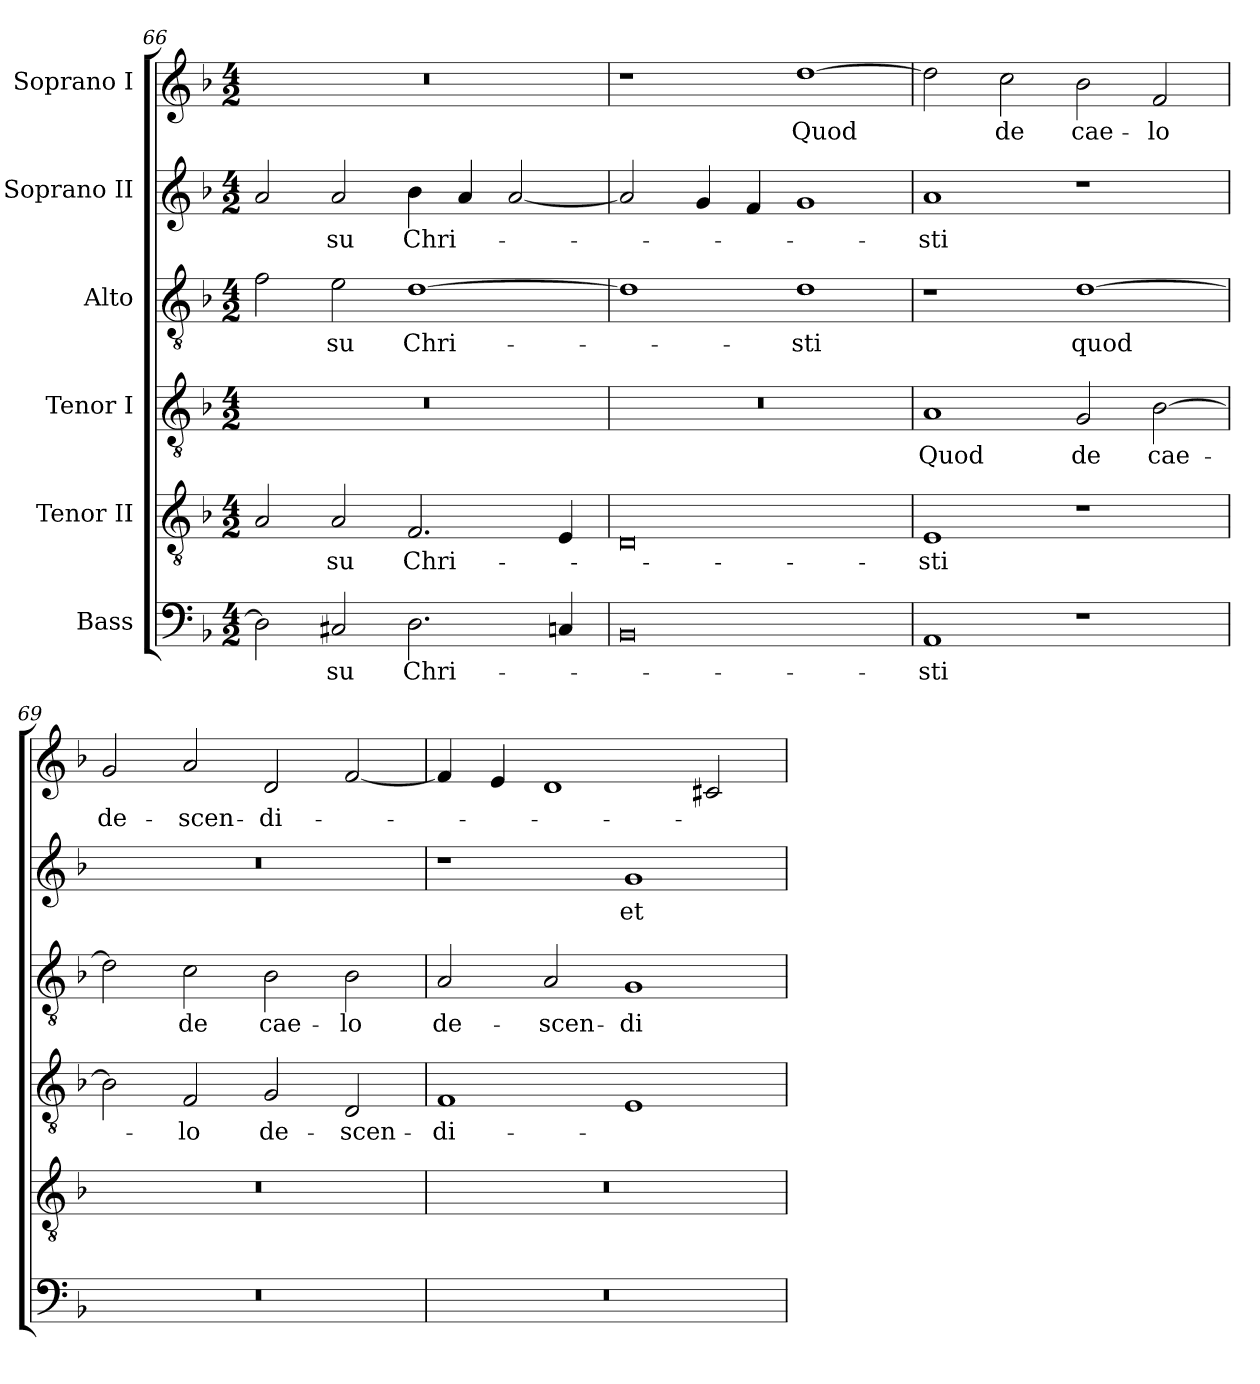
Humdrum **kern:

**kern	**text	**kern	**text	**kern	**text	**kern	**text	**kern	**text	**kern	**text
*part6	*part6	*part5	*part5	*part4	*part4	*part3	*part3	*part2	*part2	*part1	*part1
*staff6	*staff6	*staff5	*staff5	*staff4	*staff4	*staff3	*staff3	*staff2	*staff2	*staff1	*staff1
*I"Bass	*	*I"Tenor II	*	*I"Tenor I	*	*I"Alto	*	*I"Soprano II	*	*I"Soprano I	*
*clefF4	*	*clefGv2	*	*clefGv2	*	*clefGv2	*	*clefG2	*	*clefG2	*
*k[b-]	*	*k[b-]	*	*k[b-]	*	*k[b-]	*	*k[b-]	*	*k[b-]	*
*F:	*	*F:	*	*F:	*	*F:	*	*F:	*	*F:	*
*M4/2	*	*M4/2	*	*M4/2	*	*M4/2	*	*M4/2	*	*M4/2	*
=66	=66	=66	=66	=66	=66	=66	=66	=66	=66	=66	=66
!	!	!	!	!LO:N:vis=1	!	!	!	!	!	!LO:N:vis=1	!
2Di\]	.	2Ai/	.	0r	.	2fi\	.	2ai/	.	0r	.
!	!LO:LY:b:color=#000000	!	!	!	!	!	!	!	!	!	!
!	!	!	!LO:LY:b:color=#000000	!	!	!	!	!	!	!	!
!	!	!	!	!	!	!	!LO:LY:b:color=#000000	!	!	!	!
!	!	!	!	!	!	!	!	!	!LO:LY:b:color=#000000	!	!
2C#Xi/	-su	2Ai/	-su	.	.	2ei\	-su	2ai/	-su	.	.
!	!LO:LY:b:color=#000000	!	!	!	!	!	!	!	!	!	!
!	!	!	!LO:LY:b:color=#000000	!	!	!	!	!	!	!	!
!	!	!	!	!	!	!	!LO:LY:b:color=#000000	!	!	!	!
!	!	!	!	!	!	!	!	!	!LO:LY:b:color=#000000	!	!
2.Di\	Chri-	2.Fi/	Chri-	.	.	[>1di	Chri-	4b-i\	Chri-	.	.
.	.	.	.	.	.	.	.	4ai/	.	.	.
.	.	.	.	.	.	.	.	[<2ai/	.	.	.
4Cni/	.	4Ei/	.	.	.	.	.	.	.	.	.
!!LO:PB:g=z
=67	=67	=67	=67	=67	=67	=67	=67	=67	=67	=67	=67
!	!	!	!	!LO:N:vis=1	!	!	!	!	!	!	!
0BB-i	.	0Di	.	0r	.	1di]	.	2ai/]	.	1r	.
.	.	.	.	.	.	.	.	4gi/	.	.	.
.	.	.	.	.	.	.	.	4fi/	.	.	.
!	!	!	!	!	!	!	!LO:LY:b:color=#000000	!	!	!	!
!	!	!	!	!	!	!	!	!	!	!	!LO:LY:b:color=#000000
.	.	.	.	.	.	1di	-sti	1gi	.	[>1ddi	Quod
=68	=68	=68	=68	=68	=68	=68	=68	=68	=68	=68	=68
!	!LO:LY:b:color=#000000	!	!	!	!	!	!	!	!	!	!
!	!	!	!LO:LY:b:color=#000000	!	!	!	!	!	!	!	!
!	!	!	!	!	!LO:LY:b:color=#000000	!	!	!	!	!	!
!	!	!	!	!	!	!	!	!	!LO:LY:b:color=#000000	!	!
1AAi	-sti	1Ei	-sti	1Ai	Quod	1r	.	1ai	-sti	2ddi\]	.
!	!	!	!	!	!	!	!	!	!	!	!LO:LY:b:color=#000000
.	.	.	.	.	.	.	.	.	.	2cci\	de
!	!	!	!	!	!LO:LY:b:color=#000000	!	!	!	!	!	!
!	!	!	!	!	!	!	!LO:LY:b:color=#000000	!	!	!	!
!	!	!	!	!	!	!	!	!	!	!	!LO:LY:b:color=#000000
1r	.	1r	.	2Gi/	de	[>1di	quod	1r	.	2b-i\	cae-
!	!	!	!	!	!LO:LY:b:color=#000000	!	!	!	!	!	!
!	!	!	!	!	!	!	!	!	!	!	!LO:LY:b:color=#000000
.	.	.	.	[>2B-i\	cae-	.	.	.	.	2fi/	-lo
=69	=69	=69	=69	=69	=69	=69	=69	=69	=69	=69	=69
!LO:N:vis=1	!	!LO:N:vis=1	!	!	!	!	!	!LO:N:vis=1	!	!	!
!	!	!	!	!	!	!	!	!	!	!	!LO:LY:b:color=#000000
0r	.	0r	.	2B-i\]	.	2di\]	.	0r	.	2gi/	de-
!	!	!	!	!	!LO:LY:b:color=#000000	!	!	!	!	!	!
!	!	!	!	!	!	!	!LO:LY:b:color=#000000	!	!	!	!
!	!	!	!	!	!	!	!	!	!	!	!LO:LY:b:color=#000000
.	.	.	.	2Fi/	-lo	2ci\	de	.	.	2ai/	-scen-
!	!	!	!	!	!LO:LY:b:color=#000000	!	!	!	!	!	!
!	!	!	!	!	!	!	!LO:LY:b:color=#000000	!	!	!	!
!	!	!	!	!	!	!	!	!	!	!	!LO:LY:b:color=#000000
.	.	.	.	2Gi/	de-	2B-i\	cae-	.	.	2di/	-di-
!	!	!	!	!	!LO:LY:b:color=#000000	!	!	!	!	!	!
!	!	!	!	!	!	!	!LO:LY:b:color=#000000	!	!	!	!
.	.	.	.	2Di/	-scen-	2B-i\	-lo	.	.	[<2fi/	.
=70	=70	=70	=70	=70	=70	=70	=70	=70	=70	=70	=70
!LO:N:vis=1	!	!LO:N:vis=1	!	!	!	!	!	!	!	!	!
!	!	!	!	!	!LO:LY:b:color=#000000	!	!	!	!	!	!
!	!	!	!	!	!	!	!LO:LY:b:color=#000000	!	!	!	!
0r	.	0r	.	1Fi	-di-	2Ai/	de-	1r	.	4fi/]	.
.	.	.	.	.	.	.	.	.	.	4ei/	.
!	!	!	!	!	!	!	!LO:LY:b:color=#000000	!	!	!	!
.	.	.	.	.	.	2Ai/	-scen-	.	.	1di	.
!	!	!	!	!	!	!	!LO:LY:b:color=#000000	!	!	!	!
!	!	!	!	!	!	!	!	!	!LO:LY:b:color=#000000	!	!
.	.	.	.	1Ei	.	1Gi	-di-	1gi	et	.	.
.	.	.	.	.	.	.	.	.	.	2c#Xi/	.
=	=	=	=	=	=	=	=	=	=	=	=
*-	*-	*-	*-	*-	*-	*-	*-	*-	*-	*-	*-
